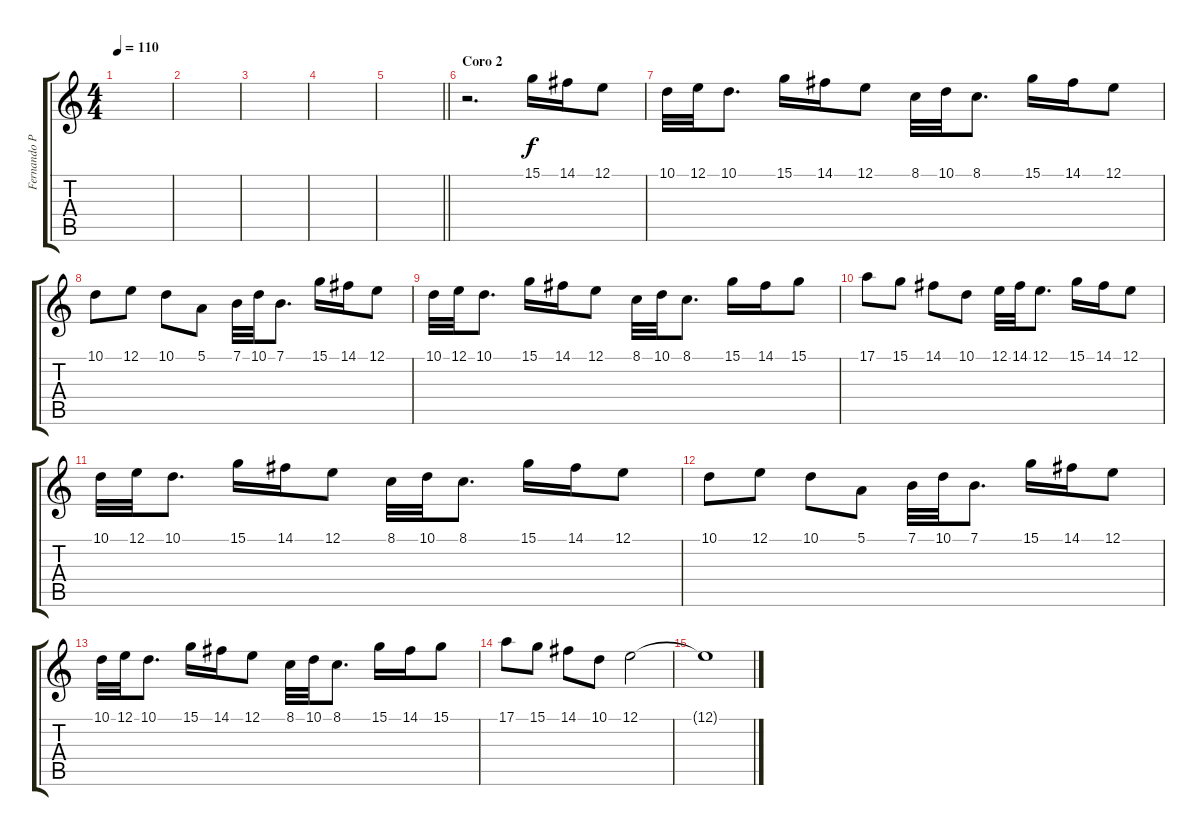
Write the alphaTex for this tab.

\track ("Fernando Ponce de León" "Fernando P") {instrument flute}
\staff {score tabs}
\tuning (E4 B3 G3 D3 A2 E2) {hide}
\ts (4 4)
\tempo 110
\clef g2
\ks c
|
|
|
|
\barLineRight lightlight
|
\section ("" "Coro 2")
r.2{d} 15.1.16 14.1.16 12.1.8 |
10.1.32 12.1.32 10.1.8{d} 15.1.16 14.1.16 12.1.8 8.1.32 10.1.32 8.1.8{d} 15.1.16 14.1.16 12.1.8 |
10.1.8 12.1.8 10.1.8 5.1.8 7.1.32 10.1.32 7.1.8{d} 15.1.16 14.1.16 12.1.8 |
10.1.32 12.1.32 10.1.8{d} 15.1.16 14.1.16 12.1.8 8.1.32 10.1.32 8.1.8{d} 15.1.16 14.1.16 15.1.8 |
17.1.8 15.1.8 14.1.8 10.1.8 12.1.32 14.1.32 12.1.8{d} 15.1.16 14.1.16 12.1.8 |
10.1.32 12.1.32 10.1.8{d} 15.1.16 14.1.16 12.1.8 8.1.32 10.1.32 8.1.8{d} 15.1.16 14.1.16 12.1.8 |
10.1.8 12.1.8 10.1.8 5.1.8 7.1.32 10.1.32 7.1.8{d} 15.1.16 14.1.16 12.1.8 |
10.1.32 12.1.32 10.1.8{d} 15.1.16 14.1.16 12.1.8 8.1.32 10.1.32 8.1.8{d} 15.1.16 14.1.16 15.1.8 |
17.1.8 15.1.8 14.1.8 10.1.8 12.1.2 |
12.1{t}.1
